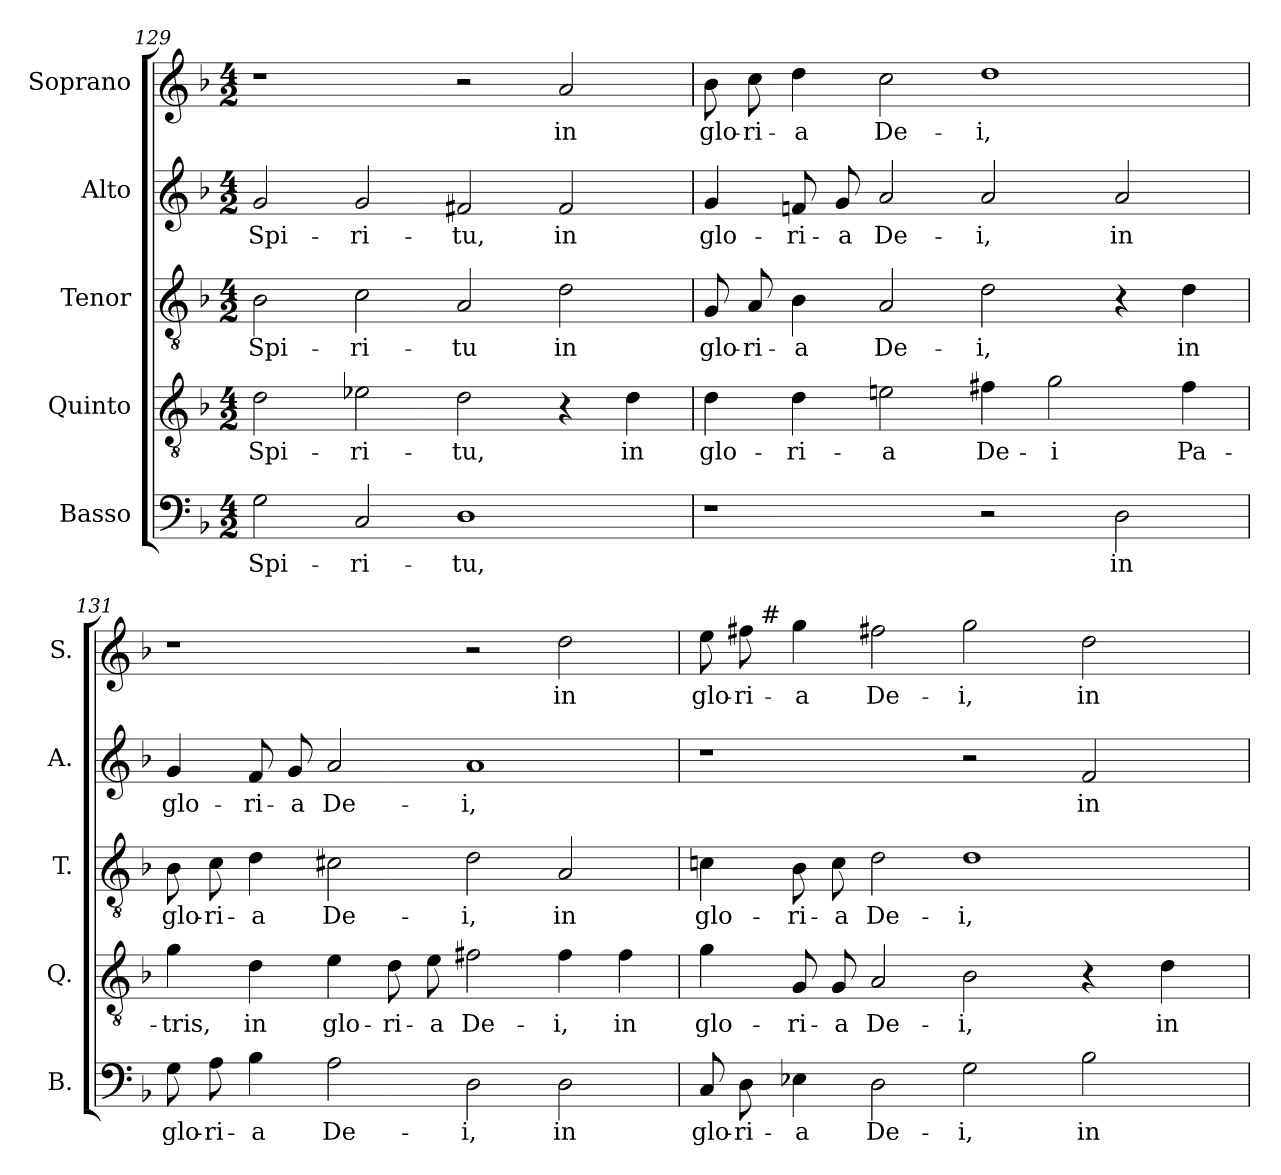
**kern	**text	**kern	**text	**kern	**text	**kern	**text	**kern	**text
*part5	*part5	*part4	*part4	*part3	*part3	*part2	*part2	*part1	*part1
*staff5	*staff5	*staff4	*staff4	*staff3	*staff3	*staff2	*staff2	*staff1	*staff1
*I"Basso	*	*I"Quinto	*	*I"Tenor	*	*I"Alto	*	*I"Soprano	*
*I'B.	*	*I'Q.	*	*I'T.	*	*I'A.	*	*I'S.	*
*clefF4	*	*clefGv2	*	*clefGv2	*	*clefG2	*	*clefG2	*
*	*	*ITrd7c12	*	*ITrd7c12	*	*	*	*	*
*k[b-]	*	*k[b-]	*	*k[b-]	*	*k[b-]	*	*k[b-]	*
*F:	*	*F:	*	*F:	*	*F:	*	*F:	*
*M4/2	*	*M4/2	*	*M4/2	*	*M4/2	*	*M4/2	*
=129	=129	=129	=129	=129	=129	=129	=129	=129	=129
!	!LO:LY:b:color=#000000	!	!	!	!	!	!	!	!
!	!	!	!LO:LY:b:color=#000000	!	!	!	!	!	!
!	!	!	!	!	!LO:LY:b:color=#000000	!	!	!	!
!	!	!	!	!	!	!	!LO:LY:b:color=#000000	!	!
2Gi\	Spi-	2Di\	Spi-	2BB-i\	Spi-	2gi/	Spi-	1r	.
!	!LO:LY:b:color=#000000	!	!	!	!	!	!	!	!
!	!	!	!LO:LY:b:color=#000000	!	!	!	!	!	!
!	!	!	!	!	!LO:LY:b:color=#000000	!	!	!	!
!	!	!	!	!	!	!	!LO:LY:b:color=#000000	!	!
2Ci/	-ri-	2E-Xi\	-ri-	2Ci\	-ri-	2gi/	-ri-	.	.
!	!LO:LY:b:color=#000000	!	!	!	!	!	!	!	!
!	!	!	!LO:LY:b:color=#000000	!	!	!	!	!	!
!	!	!	!	!	!LO:LY:b:color=#000000	!	!	!	!
!	!	!	!	!	!	!	!LO:LY:b:color=#000000	!	!
1Di	-tu,	2Di\	-tu,	2AAi/	-tu	2f#Xi/	-tu,	2r	.
!	!	!	!	!	!LO:LY:b:color=#000000	!	!	!	!
!	!	!	!	!	!	!	!LO:LY:b:color=#000000	!	!
!	!	!	!	!	!	!	!	!	!LO:LY:b:color=#000000
.	.	4r	.	2Di\	in	2f#i/	in	2ai/	in
!	!	!	!LO:LY:b:color=#000000	!	!	!	!	!	!
.	.	4Di\	in	.	.	.	.	.	.
=130	=130	=130	=130	=130	=130	=130	=130	=130	=130
!	!	!	!LO:LY:b:color=#000000	!	!	!	!	!	!
!	!	!	!	!	!LO:LY:b:color=#000000	!	!	!	!
!	!	!	!	!	!	!	!LO:LY:b:color=#000000	!	!
!	!	!	!	!	!	!	!	!	!LO:LY:b:color=#000000
1r	.	4Di\	glo-	8GGi/	glo-	4gi/	glo-	8b-i\	glo-
!	!	!	!	!	!LO:LY:b:color=#000000	!	!	!	!
!	!	!	!	!	!	!	!	!	!LO:LY:b:color=#000000
.	.	.	.	8AAi/	-ri-	.	.	8cci\	-ri-
!	!	!	!LO:LY:b:color=#000000	!	!	!	!	!	!
!	!	!	!	!	!LO:LY:b:color=#000000	!	!	!	!
!	!	!	!	!	!	!	!LO:LY:b:color=#000000	!	!
!	!	!	!	!	!	!	!	!	!LO:LY:b:color=#000000
.	.	4Di\	-ri-	4BB-i\	-a	8fni/	-ri-	4ddi\	-a
!	!	!	!	!	!	!	!LO:LY:b:color=#000000	!	!
.	.	.	.	.	.	8gi/	-a	.	.
!	!	!	!LO:LY:b:color=#000000	!	!	!	!	!	!
!	!	!	!	!	!LO:LY:b:color=#000000	!	!	!	!
!	!	!	!	!	!	!	!LO:LY:b:color=#000000	!	!
!	!	!	!	!	!	!	!	!	!LO:LY:b:color=#000000
.	.	2Eni\	-a	2AAi/	De-	2ai/	De-	2cci\	De-
!	!	!	!LO:LY:b:color=#000000	!	!	!	!	!	!
!	!	!	!	!	!LO:LY:b:color=#000000	!	!	!	!
!	!	!	!	!	!	!	!LO:LY:b:color=#000000	!	!
!	!	!	!	!	!	!	!	!	!LO:LY:b:color=#000000
2r	.	4F#Xi\	De-	2Di\	-i,	2ai/	-i,	1ddi	-i,
!	!	!	!LO:LY:b:color=#000000	!	!	!	!	!	!
.	.	2Gi\	-i	.	.	.	.	.	.
!	!LO:LY:b:color=#000000	!	!	!	!	!	!	!	!
!	!	!	!	!	!	!	!LO:LY:b:color=#000000	!	!
2Di\	in	.	.	4r	.	2ai/	in	.	.
!	!	!	!LO:LY:b:color=#000000	!	!	!	!	!	!
!	!	!	!	!	!LO:LY:b:color=#000000	!	!	!	!
.	.	4F#i\	Pa-	4Di\	in	.	.	.	.
=131	=131	=131	=131	=131	=131	=131	=131	=131	=131
!	!LO:LY:b:color=#000000	!	!	!	!	!	!	!	!
!	!	!	!LO:LY:b:color=#000000	!	!	!	!	!	!
!	!	!	!	!	!LO:LY:b:color=#000000	!	!	!	!
!	!	!	!	!	!	!	!LO:LY:b:color=#000000	!	!
8Gi\	glo-	4Gi\	-tris,	8BB-i\	glo-	4gi/	glo-	1r	.
!	!LO:LY:b:color=#000000	!	!	!	!	!	!	!	!
!	!	!	!	!	!LO:LY:b:color=#000000	!	!	!	!
8Ai\	-ri-	.	.	8Ci\	-ri-	.	.	.	.
!	!LO:LY:b:color=#000000	!	!	!	!	!	!	!	!
!	!	!	!LO:LY:b:color=#000000	!	!	!	!	!	!
!	!	!	!	!	!LO:LY:b:color=#000000	!	!	!	!
!	!	!	!	!	!	!	!LO:LY:b:color=#000000	!	!
4B-i\	-a	4Di\	in	4Di\	-a	8fi/	-ri-	.	.
!	!	!	!	!	!	!	!LO:LY:b:color=#000000	!	!
.	.	.	.	.	.	8gi/	-a	.	.
!	!LO:LY:b:color=#000000	!	!	!	!	!	!	!	!
!	!	!	!LO:LY:b:color=#000000	!	!	!	!	!	!
!	!	!	!	!	!LO:LY:b:color=#000000	!	!	!	!
!	!	!	!	!	!	!	!LO:LY:b:color=#000000	!	!
2Ai\	De-	4Ei\	glo-	2C#Xi\	De-	2ai/	De-	.	.
!	!	!	!LO:LY:b:color=#000000	!	!	!	!	!	!
.	.	8Di\	-ri-	.	.	.	.	.	.
!	!	!	!LO:LY:b:color=#000000	!	!	!	!	!	!
.	.	8Ei\	-a	.	.	.	.	.	.
!	!LO:LY:b:color=#000000	!	!	!	!	!	!	!	!
!	!	!	!LO:LY:b:color=#000000	!	!	!	!	!	!
!	!	!	!	!	!LO:LY:b:color=#000000	!	!	!	!
!	!	!	!	!	!	!	!LO:LY:b:color=#000000	!	!
2Di\	-i,	2F#Xi\	De-	2Di\	-i,	1ai	-i,	2r	.
!	!LO:LY:b:color=#000000	!	!	!	!	!	!	!	!
!	!	!	!LO:LY:b:color=#000000	!	!	!	!	!	!
!	!	!	!	!	!LO:LY:b:color=#000000	!	!	!	!
!	!	!	!	!	!	!	!	!	!LO:LY:b:color=#000000
2Di\	in	4F#i\	-i,	2AAi/	in	.	.	2ddi\	in
!	!	!	!LO:LY:b:color=#000000	!	!	!	!	!	!
.	.	4F#i\	in	.	.	.	.	.	.
!!LO:LB:g=z
=132	=132	=132	=132	=132	=132	=132	=132	=132	=132
!	!LO:LY:b:color=#000000	!	!	!	!	!	!	!	!
!	!	!	!LO:LY:b:color=#000000	!	!	!	!	!	!
!	!	!	!	!	!LO:LY:b:color=#000000	!	!	!	!
!	!	!	!	!	!	!	!	!	!LO:LY:b:color=#000000
*	*	*	*	*	*	*	*	*^	*
8Ci/	glo-	4Gi\	glo-	4Cni\	glo-	1r	.	8eei\	8ryy	glo-
!	!LO:LY:b:color=#000000	!	!	!	!	!	!	!	!	!
!	!	!	!	!	!	!	!	!	!	!LO:LY:b:color=#000000
8Di\	-ri-	.	.	.	.	.	.	8ff#i\	32ryy	-ri-
.	.	.	.	.	.	.	.	.	256ryy	.
!	!	!	!	!	!	!	!	!	!LO:TX:a:t=#	!
.	.	.	.	.	.	.	.	.	1ryy	.
!	!LO:LY:b:color=#000000	!	!	!	!	!	!	!	!	!
!	!	!	!LO:LY:b:color=#000000	!	!	!	!	!	!	!
!	!	!	!	!	!LO:LY:b:color=#000000	!	!	!	!	!
!	!	!	!	!	!	!	!	!	!	!LO:LY:b:color=#000000
4E-Xi\	-a	8GGi/	-ri-	8BB-i\	-ri-	.	.	4ggi\	.	-a
!	!	!	!LO:LY:b:color=#000000	!	!	!	!	!	!	!
!	!	!	!	!	!LO:LY:b:color=#000000	!	!	!	!	!
.	.	8GGi/	-a	8Ci\	-a	.	.	.	.	.
!	!LO:LY:b:color=#000000	!	!	!	!	!	!	!	!	!
!	!	!	!LO:LY:b:color=#000000	!	!	!	!	!	!	!
!	!	!	!	!	!LO:LY:b:color=#000000	!	!	!	!	!
!	!	!	!	!	!	!	!	!	!	!LO:LY:b:color=#000000
2Di\	De-	2AAi/	De-	2Di\	De-	.	.	2ff#Xi\	.	De-
!	!LO:LY:b:color=#000000	!	!	!	!	!	!	!	!	!
!	!	!	!LO:LY:b:color=#000000	!	!	!	!	!	!	!
!	!	!	!	!	!LO:LY:b:color=#000000	!	!	!	!	!
!	!	!	!	!	!	!	!	!	!	!LO:LY:b:color=#000000
2Gi\	-i,	2BB-i\	-i,	1Di	-i,	2r	.	2ggi\	.	-i,
.	.	.	.	.	.	.	.	.	2ryy	.
!	!LO:LY:b:color=#000000	!	!	!	!	!	!	!	!	!
!	!	!	!	!	!	!	!LO:LY:b:color=#000000	!	!	!
!	!	!	!	!	!	!	!	!	!	!LO:LY:b:color=#000000
2B-i\	in	4r	.	.	.	2fi/	in	2ddi\	.	in
.	.	.	.	.	.	.	.	.	4ryy	.
!	!	!	!LO:LY:b:color=#000000	!	!	!	!	!	!	!
.	.	4Di\	in	.	.	.	.	.	.	.
.	.	.	.	.	.	.	.	.	16ryy	.
.	.	.	.	.	.	.	.	.	64..ryy	.
*	*	*	*	*	*	*	*	*v	*v	*
=	=	=	=	=	=	=	=	=	=
*-	*-	*-	*-	*-	*-	*-	*-	*-	*-
